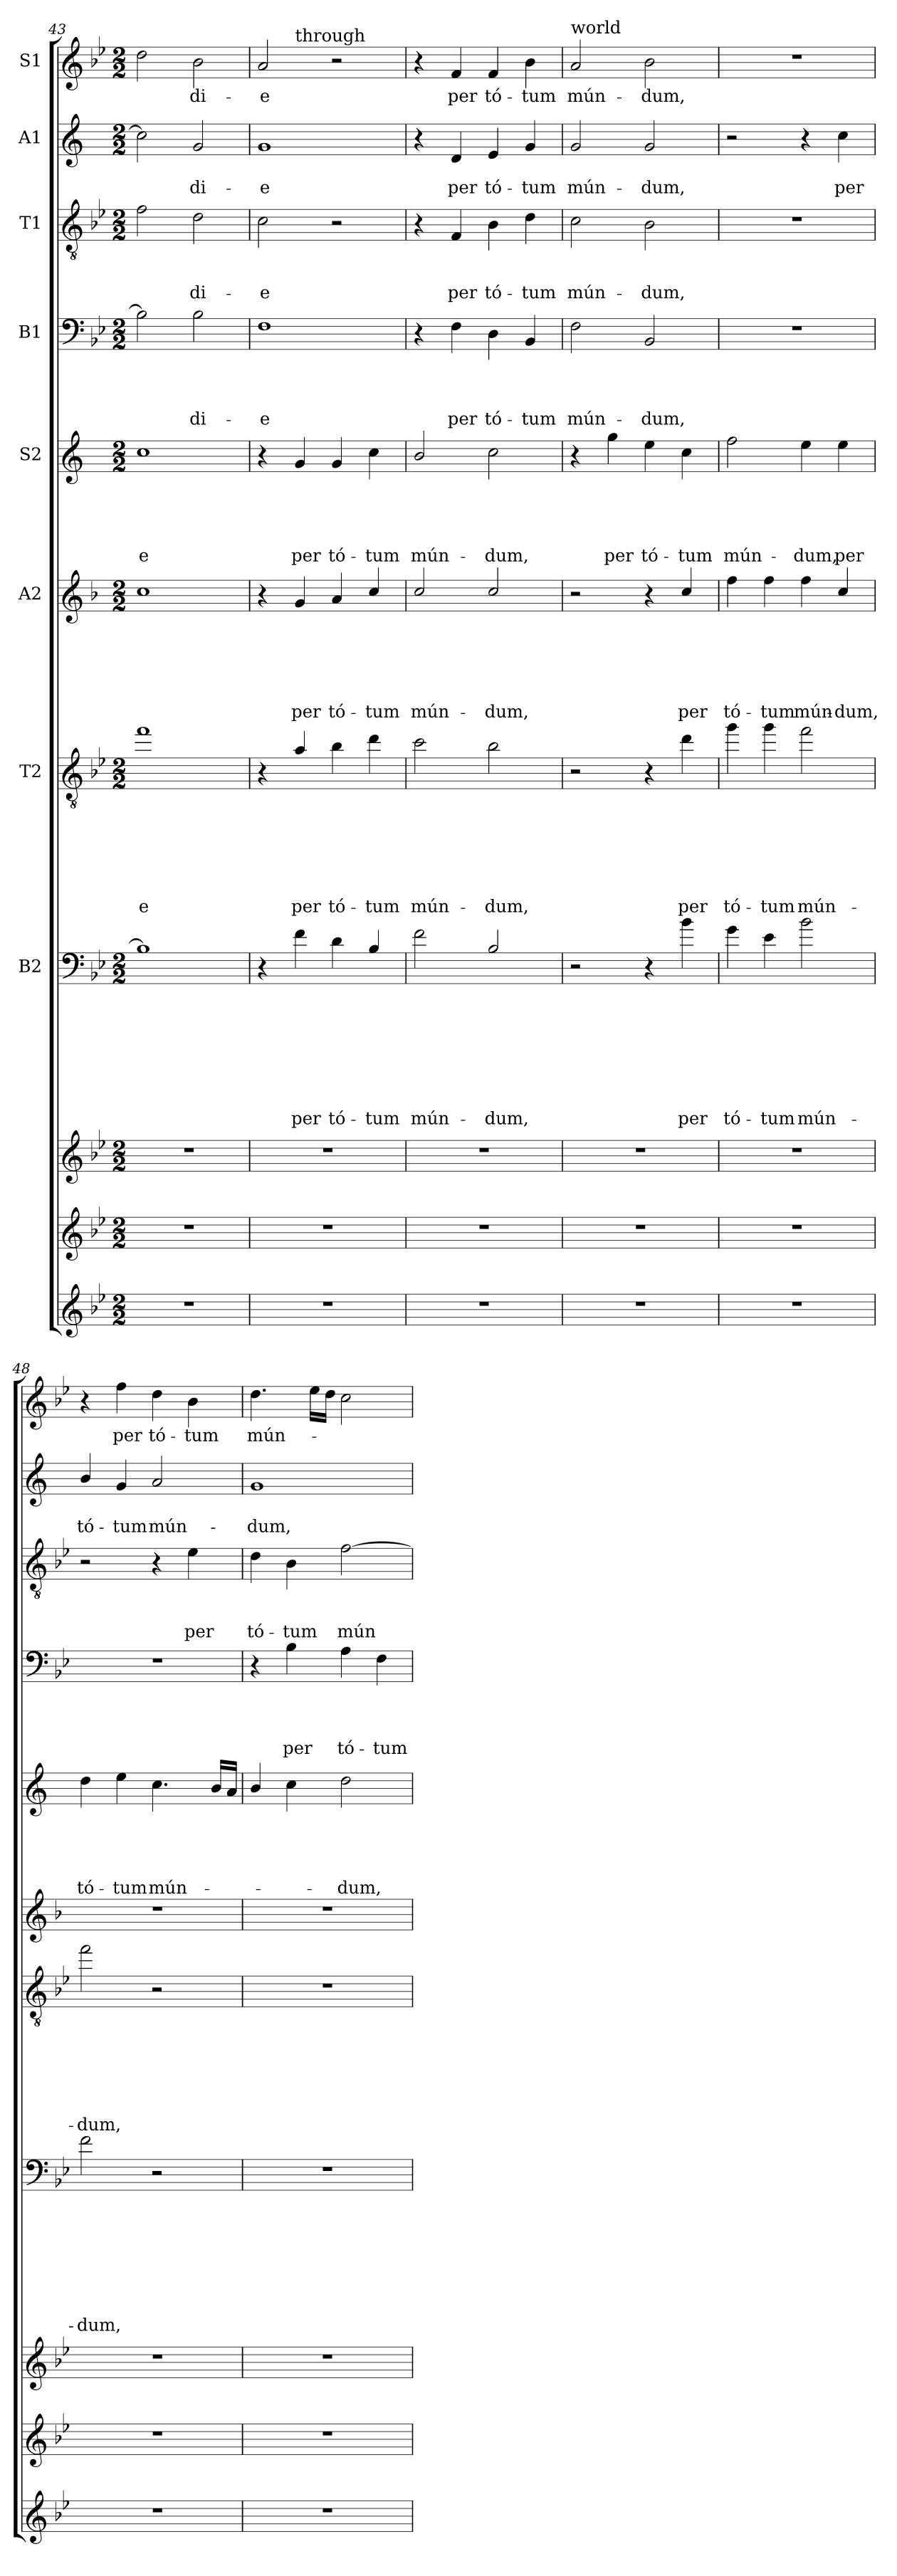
**kern	**kern	**kern	**kern	**text	**text	**text	**text	**text	**text	**text	**text	**kern	**text	**text	**text	**text	**text	**text	**text	**kern	**text	**text	**text	**text	**text	**text	**kern	**text	**text	**text	**text	**text	**kern	**text	**text	**text	**text	**kern	**text	**text	**text	**kern	**text	**text	**kern	**text
*part11	*part10	*part9	*part8	*part8	*part8	*part8	*part8	*part8	*part8	*part8	*part8	*part7	*part7	*part7	*part7	*part7	*part7	*part7	*part7	*part6	*part6	*part6	*part6	*part6	*part6	*part6	*part5	*part5	*part5	*part5	*part5	*part5	*part4	*part4	*part4	*part4	*part4	*part3	*part3	*part3	*part3	*part2	*part2	*part2	*part1	*part1
*staff11	*staff10	*staff9	*staff8	*staff8	*staff8	*staff8	*staff8	*staff8	*staff8	*staff8	*staff8	*staff7	*staff7	*staff7	*staff7	*staff7	*staff7	*staff7	*staff7	*staff6	*staff6	*staff6	*staff6	*staff6	*staff6	*staff6	*staff5	*staff5	*staff5	*staff5	*staff5	*staff5	*staff4	*staff4	*staff4	*staff4	*staff4	*staff3	*staff3	*staff3	*staff3	*staff2	*staff2	*staff2	*staff1	*staff1
*	*	*	*I"B2	*	*	*	*	*	*	*	*	*I"T2	*	*	*	*	*	*	*	*I"A2	*	*	*	*	*	*	*I"S2	*	*	*	*	*	*I"B1	*	*	*	*	*I"T1	*	*	*	*I"A1	*	*	*I"S1	*
*clefG2	*clefG2	*clefG2	*clefF4	*	*	*	*	*	*	*	*	*clefGv2	*	*	*	*	*	*	*	*clefG2	*	*	*	*	*	*	*clefG2	*	*	*	*	*	*clefF4	*	*	*	*	*clefGv2	*	*	*	*clefG2	*	*	*clefG2	*
*	*	*	*ITrd7c12	*	*	*	*	*	*	*	*	*ITrd8c14	*	*	*	*	*	*	*	*ITrd4c7	*	*	*	*	*	*	*ITrd1c2	*	*	*	*	*	*	*	*	*	*	*	*	*	*	*ITrd1c2	*	*	*	*
*k[b-e-]	*k[b-e-]	*k[b-e-]	*k[b-e-]	*	*	*	*	*	*	*	*	*k[b-e-]	*	*	*	*	*	*	*	*k[b-e-]	*	*	*	*	*	*	*k[b-e-]	*	*	*	*	*	*k[b-e-]	*	*	*	*	*k[b-e-]	*	*	*	*k[b-e-]	*	*	*k[b-e-]	*
*B-:	*B-:	*B-:	*B-:	*	*	*	*	*	*	*	*	*B-:	*	*	*	*	*	*	*	*B-:	*	*	*	*	*	*	*B-:	*	*	*	*	*	*B-:	*	*	*	*	*B-:	*	*	*	*B-:	*	*	*B-:	*
*M2/2	*M2/2	*M2/2	*M2/2	*	*	*	*	*	*	*	*	*M2/2	*	*	*	*	*	*	*	*M2/2	*	*	*	*	*	*	*M2/2	*	*	*	*	*	*M2/2	*	*	*	*	*M2/2	*	*	*	*M2/2	*	*	*M2/2	*
=43	=43	=43	=43	=43	=43	=43	=43	=43	=43	=43	=43	=43	=43	=43	=43	=43	=43	=43	=43	=43	=43	=43	=43	=43	=43	=43	=43	=43	=43	=43	=43	=43	=43	=43	=43	=43	=43	=43	=43	=43	=43	=43	=43	=43	=43	=43
!	!	!	!	!	!	!	!	!	!	!	!	!	!	!	!	!	!	!	!LO:LY:b	!	!	!	!	!	!	!	!	!	!	!	!	!LO:LY:b	!	!	!	!	!	!	!	!	!	!	!	!	!	!
1r	1r	1r	1BB-]	.	.	.	.	.	.	.	.	1f	.	.	.	.	.	.	-e	1f	.	.	.	.	.	.	1b-	.	.	.	.	-e	2B-\]	.	.	.	.	2f\	.	.	.	2b-\]	.	.	2dd\	.
!	!	!	!	!	!	!	!	!	!	!	!	!	!	!	!	!	!	!	!	!	!	!	!	!	!	!	!	!	!	!	!	!	!	!	!	!	!LO:LY:b	!	!	!	!LO:LY:b	!	!	!LO:LY:b	!	!LO:LY:b
.	.	.	.	.	.	.	.	.	.	.	.	.	.	.	.	.	.	.	.	.	.	.	.	.	.	.	.	.	.	.	.	.	2B-\	.	.	.	-di-	2d\	.	.	-di-	2f/	.	-di-	2b-\	-di-
=44	=44	=44	=44	=44	=44	=44	=44	=44	=44	=44	=44	=44	=44	=44	=44	=44	=44	=44	=44	=44	=44	=44	=44	=44	=44	=44	=44	=44	=44	=44	=44	=44	=44	=44	=44	=44	=44	=44	=44	=44	=44	=44	=44	=44	=44	=44
!	!	!	!	!	!	!	!	!	!	!	!	!	!	!	!	!	!	!	!	!	!	!	!	!	!	!	!	!	!	!	!	!	!	!	!	!	!LO:LY:b	!	!	!	!LO:LY:b	!	!	!LO:LY:b	!	!LO:LY:b
*	*	*	*	*	*	*	*	*	*	*	*	*	*	*	*	*	*	*	*	*	*	*	*	*	*	*	*	*	*	*	*	*	*	*	*	*	*	*	*	*	*	*	*	*	*^	*
1r	1r	1r	4r	.	.	.	.	.	.	.	.	4r	.	.	.	.	.	.	.	4r	.	.	.	.	.	.	4r	.	.	.	.	.	1F	.	.	.	-e	2c\	.	.	-e	1f	.	-e	2a/	4ryy	-e
!	!	!	!	!	!	!	!	!	!	!	!	!	!	!	!	!	!	!	!	!	!	!	!	!	!	!	!	!	!	!	!	!	!	!	!	!	!	!	!	!	!	!	!	!	!	!LO:TX:a:t=through	!
!	!	!	!	!	!	!	!	!	!	!	!LO:LY:b	!	!	!	!	!	!	!	!LO:LY:b	!	!	!	!	!	!	!LO:LY:b	!	!	!	!	!	!LO:LY:b	!	!	!	!	!	!	!	!	!	!	!	!	!	!	!
.	.	.	4F\	.	.	.	.	.	.	.	per	4A/	.	.	.	.	.	.	per	4c/	.	.	.	.	.	per	4f/	.	.	.	.	per	.	.	.	.	.	.	.	.	.	.	.	.	.	2.ryy	.
!	!	!	!	!	!	!	!	!	!	!	!LO:LY:b	!	!	!	!	!	!	!	!LO:LY:b	!	!	!	!	!	!	!LO:LY:b	!	!	!	!	!	!LO:LY:b	!	!	!	!	!	!	!	!	!	!	!	!	!	!	!
.	.	.	4D\	.	.	.	.	.	.	.	tó-	4B-\	.	.	.	.	.	.	tó-	4d/	.	.	.	.	.	tó-	4f/	.	.	.	.	tó-	.	.	.	.	.	2r	.	.	.	.	.	.	2r	.	.
!	!	!	!	!	!	!	!	!	!	!	!LO:LY:b	!	!	!	!	!	!	!	!LO:LY:b	!	!	!	!	!	!	!LO:LY:b	!	!	!	!	!	!LO:LY:b	!	!	!	!	!	!	!	!	!	!	!	!	!	!	!
.	.	.	4BB-/	.	.	.	.	.	.	.	-tum	4d\	.	.	.	.	.	.	-tum	4f/	.	.	.	.	.	-tum	4b-\	.	.	.	.	-tum	.	.	.	.	.	.	.	.	.	.	.	.	.	.	.
=45	=45	=45	=45	=45	=45	=45	=45	=45	=45	=45	=45	=45	=45	=45	=45	=45	=45	=45	=45	=45	=45	=45	=45	=45	=45	=45	=45	=45	=45	=45	=45	=45	=45	=45	=45	=45	=45	=45	=45	=45	=45	=45	=45	=45	=45	=45	=45
!	!	!	!	!	!	!	!	!	!	!	!	!	!	!	!	!	!	!	!	!	!	!	!	!	!	!	!	!	!	!	!	!	!	!	!	!	!	!	!	!	!	!	!	!	!LO:TX:a:t=the whole	!	!
!	!	!	!	!	!	!	!	!	!	!	!LO:LY:b	!	!	!	!	!	!	!	!LO:LY:b	!	!	!	!	!	!	!LO:LY:b	!	!	!	!	!	!LO:LY:b	!	!	!	!	!	!	!	!	!	!	!	!	!	!	!
*	*	*	*	*	*	*	*	*	*	*	*	*	*	*	*	*	*	*	*	*	*	*	*	*	*	*	*	*	*	*	*	*	*	*	*	*	*	*	*	*	*	*	*	*	*v	*v	*
1r	1r	1r	2F\	.	.	.	.	.	.	.	mún-	2c\	.	.	.	.	.	.	mún-	2f/	.	.	.	.	.	mún-	2a/	.	.	.	.	mún-	4r	.	.	.	.	4r	.	.	.	4r	.	.	4r	.
!	!	!	!	!	!	!	!	!	!	!	!	!	!	!	!	!	!	!	!	!	!	!	!	!	!	!	!	!	!	!	!	!	!	!	!	!	!LO:LY:b	!	!	!	!LO:LY:b	!	!	!LO:LY:b	!	!LO:LY:b
.	.	.	.	.	.	.	.	.	.	.	.	.	.	.	.	.	.	.	.	.	.	.	.	.	.	.	.	.	.	.	.	.	4F\	.	.	.	per	4F/	.	.	per	4c/	.	per	4f/	per
!	!	!	!	!	!	!	!	!	!	!	!LO:LY:b	!	!	!	!	!	!	!	!LO:LY:b	!	!	!	!	!	!	!LO:LY:b	!	!	!	!	!	!LO:LY:b	!	!	!	!	!LO:LY:b	!	!	!	!LO:LY:b	!	!	!LO:LY:b	!	!LO:LY:b
.	.	.	2BB-/	.	.	.	.	.	.	.	-dum,	2B-\	.	.	.	.	.	.	-dum,	2f/	.	.	.	.	.	-dum,	2b-\	.	.	.	.	-dum,	4D\	.	.	.	tó-	4B-\	.	.	tó-	4d/	.	tó-	4f/	tó-
!	!	!	!	!	!	!	!	!	!	!	!	!	!	!	!	!	!	!	!	!	!	!	!	!	!	!	!	!	!	!	!	!	!	!	!	!	!LO:LY:b	!	!	!	!LO:LY:b	!	!	!LO:LY:b	!	!LO:LY:b
.	.	.	.	.	.	.	.	.	.	.	.	.	.	.	.	.	.	.	.	.	.	.	.	.	.	.	.	.	.	.	.	.	4BB-/	.	.	.	-tum	4d\	.	.	-tum	4f/	.	-tum	4b-\	-tum
!!LO:PB:g=z
=46	=46	=46	=46	=46	=46	=46	=46	=46	=46	=46	=46	=46	=46	=46	=46	=46	=46	=46	=46	=46	=46	=46	=46	=46	=46	=46	=46	=46	=46	=46	=46	=46	=46	=46	=46	=46	=46	=46	=46	=46	=46	=46	=46	=46	=46	=46
!	!	!	!	!	!	!	!	!	!	!	!	!	!	!	!	!	!	!	!	!	!	!	!	!	!	!	!	!	!	!	!	!	!	!	!	!	!	!	!	!	!	!	!	!	!LO:TX:a:t=world	!
!	!	!	!	!	!	!	!	!	!	!	!	!	!	!	!	!	!	!	!	!	!	!	!	!	!	!	!	!	!	!	!	!	!	!	!	!	!LO:LY:b	!	!	!	!LO:LY:b	!	!	!LO:LY:b	!	!LO:LY:b
1r	1r	1r	2r	.	.	.	.	.	.	.	.	2r	.	.	.	.	.	.	.	2r	.	.	.	.	.	.	4r	.	.	.	.	.	2F\	.	.	.	mún-	2c\	.	.	mún-	2f/	.	mún-	2a/	mún-
!	!	!	!	!	!	!	!	!	!	!	!	!	!	!	!	!	!	!	!	!	!	!	!	!	!	!	!	!	!	!	!	!LO:LY:b	!	!	!	!	!	!	!	!	!	!	!	!	!	!
.	.	.	.	.	.	.	.	.	.	.	.	.	.	.	.	.	.	.	.	.	.	.	.	.	.	.	4ff\	.	.	.	.	per	.	.	.	.	.	.	.	.	.	.	.	.	.	.
!	!	!	!	!	!	!	!	!	!	!	!	!	!	!	!	!	!	!	!	!	!	!	!	!	!	!	!	!	!	!	!	!LO:LY:b	!	!	!	!	!LO:LY:b	!	!	!	!LO:LY:b	!	!	!LO:LY:b	!	!LO:LY:b
.	.	.	4r	.	.	.	.	.	.	.	.	4r	.	.	.	.	.	.	.	4r	.	.	.	.	.	.	4dd\	.	.	.	.	tó-	2BB-/	.	.	.	-dum,	2B-\	.	.	-dum,	2f/	.	-dum,	2b-\	-dum,
!	!	!	!	!	!	!	!	!	!	!	!LO:LY:b	!	!	!	!	!	!	!	!LO:LY:b	!	!	!	!	!	!	!LO:LY:b	!	!	!	!	!	!LO:LY:b	!	!	!	!	!	!	!	!	!	!	!	!	!	!
.	.	.	4B-\	.	.	.	.	.	.	.	per	4d\	.	.	.	.	.	.	per	4f/	.	.	.	.	.	per	4b-\	.	.	.	.	-tum	.	.	.	.	.	.	.	.	.	.	.	.	.	.
=47	=47	=47	=47	=47	=47	=47	=47	=47	=47	=47	=47	=47	=47	=47	=47	=47	=47	=47	=47	=47	=47	=47	=47	=47	=47	=47	=47	=47	=47	=47	=47	=47	=47	=47	=47	=47	=47	=47	=47	=47	=47	=47	=47	=47	=47	=47
!	!	!	!	!	!	!	!	!	!	!	!LO:LY:b	!	!	!	!	!	!	!	!LO:LY:b	!	!	!	!	!	!	!LO:LY:b	!	!	!	!	!	!LO:LY:b	!	!	!	!	!	!	!	!	!	!	!	!	!	!
1r	1r	1r	4G\	.	.	.	.	.	.	.	tó-	4g\	.	.	.	.	.	.	tó-	4b-\	.	.	.	.	.	tó-	2ee-\	.	.	.	.	mún-	1r	.	.	.	.	1r	.	.	.	2r	.	.	1r	.
!	!	!	!	!	!	!	!	!	!	!	!LO:LY:b	!	!	!	!	!	!	!	!LO:LY:b	!	!	!	!	!	!	!LO:LY:b	!	!	!	!	!	!	!	!	!	!	!	!	!	!	!	!	!	!	!	!
.	.	.	4E-\	.	.	.	.	.	.	.	-tum	4g\	.	.	.	.	.	.	-tum	4b-\	.	.	.	.	.	-tum	.	.	.	.	.	.	.	.	.	.	.	.	.	.	.	.	.	.	.	.
!	!	!	!	!	!	!	!	!	!	!	!LO:LY:b	!	!	!	!	!	!	!	!LO:LY:b	!	!	!	!	!	!	!LO:LY:b	!	!	!	!	!	!LO:LY:b	!	!	!	!	!	!	!	!	!	!	!	!	!	!
.	.	.	2B-\	.	.	.	.	.	.	.	mún-	2f\	.	.	.	.	.	.	mún-	4b-\	.	.	.	.	.	mún-	4dd\	.	.	.	.	-dum,	.	.	.	.	.	.	.	.	.	4r	.	.	.	.
!	!	!	!	!	!	!	!	!	!	!	!	!	!	!	!	!	!	!	!	!	!	!	!	!	!	!LO:LY:b	!	!	!	!	!	!LO:LY:b	!	!	!	!	!	!	!	!	!	!	!	!LO:LY:b	!	!
.	.	.	.	.	.	.	.	.	.	.	.	.	.	.	.	.	.	.	.	4f/	.	.	.	.	.	-dum,	4dd\	.	.	.	.	per	.	.	.	.	.	.	.	.	.	4b-\	.	per	.	.
=48	=48	=48	=48	=48	=48	=48	=48	=48	=48	=48	=48	=48	=48	=48	=48	=48	=48	=48	=48	=48	=48	=48	=48	=48	=48	=48	=48	=48	=48	=48	=48	=48	=48	=48	=48	=48	=48	=48	=48	=48	=48	=48	=48	=48	=48	=48
!	!	!	!	!	!	!	!	!	!	!	!LO:LY:b	!	!	!	!	!	!	!	!LO:LY:b	!	!	!	!	!	!	!	!	!	!	!	!	!LO:LY:b	!	!	!	!	!	!	!	!	!	!	!	!LO:LY:b	!	!
1r	1r	1r	2F\	.	.	.	.	.	.	.	-dum,	2f\	.	.	.	.	.	.	-dum,	1r	.	.	.	.	.	.	4cc\	.	.	.	.	tó-	1r	.	.	.	.	2r	.	.	.	4a/	.	tó-	4r	.
!	!	!	!	!	!	!	!	!	!	!	!	!	!	!	!	!	!	!	!	!	!	!	!	!	!	!	!	!	!	!	!	!LO:LY:b	!	!	!	!	!	!	!	!	!	!	!	!LO:LY:b	!	!LO:LY:b
.	.	.	.	.	.	.	.	.	.	.	.	.	.	.	.	.	.	.	.	.	.	.	.	.	.	.	4dd\	.	.	.	.	-tum	.	.	.	.	.	.	.	.	.	4f/	.	-tum	4ff\	per
!	!	!	!	!	!	!	!	!	!	!	!	!	!	!	!	!	!	!	!	!	!	!	!	!	!	!	!	!	!	!	!	!LO:LY:b	!	!	!	!	!	!	!	!	!	!	!	!LO:LY:b	!	!LO:LY:b
.	.	.	2r	.	.	.	.	.	.	.	.	2r	.	.	.	.	.	.	.	.	.	.	.	.	.	.	4.b-\	.	.	.	.	mún-	.	.	.	.	.	4r	.	.	.	2g/	.	mún-	4dd\	tó-
!	!	!	!	!	!	!	!	!	!	!	!	!	!	!	!	!	!	!	!	!	!	!	!	!	!	!	!	!	!	!	!	!	!	!	!	!	!	!	!	!	!LO:LY:b	!	!	!	!	!LO:LY:b
.	.	.	.	.	.	.	.	.	.	.	.	.	.	.	.	.	.	.	.	.	.	.	.	.	.	.	.	.	.	.	.	.	.	.	.	.	.	4e-\	.	.	per	.	.	.	4b-\	-tum
.	.	.	.	.	.	.	.	.	.	.	.	.	.	.	.	.	.	.	.	.	.	.	.	.	.	.	16a/LL	.	.	.	.	.	.	.	.	.	.	.	.	.	.	.	.	.	.	.
.	.	.	.	.	.	.	.	.	.	.	.	.	.	.	.	.	.	.	.	.	.	.	.	.	.	.	16g/JJ	.	.	.	.	.	.	.	.	.	.	.	.	.	.	.	.	.	.	.
=49	=49	=49	=49	=49	=49	=49	=49	=49	=49	=49	=49	=49	=49	=49	=49	=49	=49	=49	=49	=49	=49	=49	=49	=49	=49	=49	=49	=49	=49	=49	=49	=49	=49	=49	=49	=49	=49	=49	=49	=49	=49	=49	=49	=49	=49	=49
!	!	!	!	!	!	!	!	!	!	!	!	!	!	!	!	!	!	!	!	!	!	!	!	!	!	!	!	!	!	!	!	!	!	!	!	!	!	!	!	!	!LO:LY:b	!	!	!LO:LY:b	!	!LO:LY:b
1r	1r	1r	1r	.	.	.	.	.	.	.	.	1r	.	.	.	.	.	.	.	1r	.	.	.	.	.	.	4a/	.	.	.	.	.	4r	.	.	.	.	4d\	.	.	tó-	1f	.	-dum,	4.dd\	mún-
!	!	!	!	!	!	!	!	!	!	!	!	!	!	!	!	!	!	!	!	!	!	!	!	!	!	!	!	!	!	!	!	!	!	!	!	!	!LO:LY:b	!	!	!	!LO:LY:b	!	!	!	!	!
.	.	.	.	.	.	.	.	.	.	.	.	.	.	.	.	.	.	.	.	.	.	.	.	.	.	.	4b-\	.	.	.	.	.	4B-\	.	.	.	per	4B-\	.	.	-tum	.	.	.	.	.
.	.	.	.	.	.	.	.	.	.	.	.	.	.	.	.	.	.	.	.	.	.	.	.	.	.	.	.	.	.	.	.	.	.	.	.	.	.	.	.	.	.	.	.	.	16ee-\LL	.
.	.	.	.	.	.	.	.	.	.	.	.	.	.	.	.	.	.	.	.	.	.	.	.	.	.	.	.	.	.	.	.	.	.	.	.	.	.	.	.	.	.	.	.	.	16dd\JJ	.
!	!	!	!	!	!	!	!	!	!	!	!	!	!	!	!	!	!	!	!	!	!	!	!	!	!	!	!	!	!	!	!	!LO:LY:b	!	!	!	!	!LO:LY:b	!	!	!	!LO:LY:b	!	!	!	!	!
.	.	.	.	.	.	.	.	.	.	.	.	.	.	.	.	.	.	.	.	.	.	.	.	.	.	.	2cc\	.	.	.	.	-dum,	4A\	.	.	.	tó-	[2f\	.	.	mún-	.	.	.	2cc\	.
!	!	!	!	!	!	!	!	!	!	!	!	!	!	!	!	!	!	!	!	!	!	!	!	!	!	!	!	!	!	!	!	!	!	!	!	!	!LO:LY:b	!	!	!	!	!	!	!	!	!
.	.	.	.	.	.	.	.	.	.	.	.	.	.	.	.	.	.	.	.	.	.	.	.	.	.	.	.	.	.	.	.	.	4F\	.	.	.	-tum	.	.	.	.	.	.	.	.	.
=	=	=	=	=	=	=	=	=	=	=	=	=	=	=	=	=	=	=	=	=	=	=	=	=	=	=	=	=	=	=	=	=	=	=	=	=	=	=	=	=	=	=	=	=	=	=
*-	*-	*-	*-	*-	*-	*-	*-	*-	*-	*-	*-	*-	*-	*-	*-	*-	*-	*-	*-	*-	*-	*-	*-	*-	*-	*-	*-	*-	*-	*-	*-	*-	*-	*-	*-	*-	*-	*-	*-	*-	*-	*-	*-	*-	*-	*-
